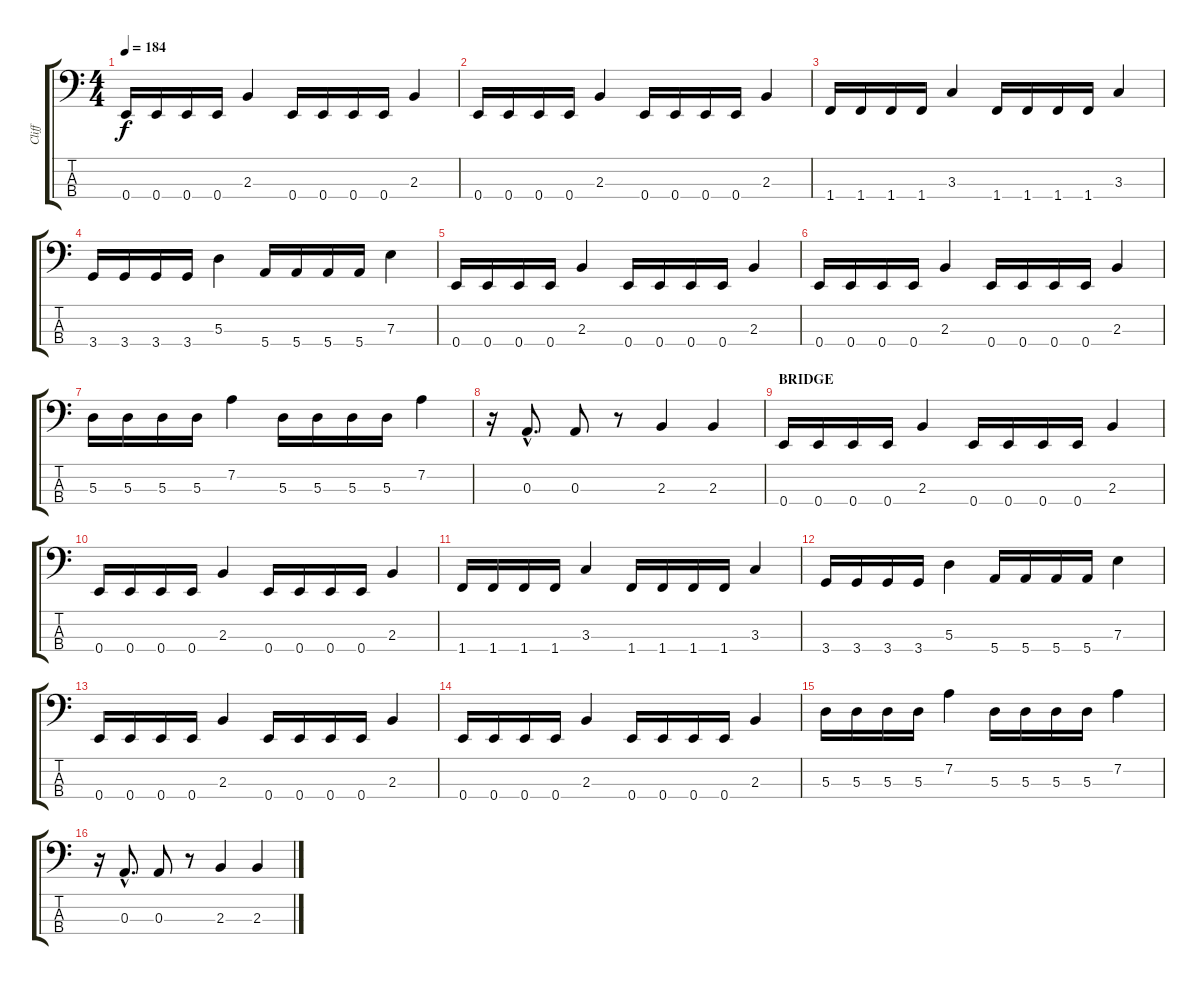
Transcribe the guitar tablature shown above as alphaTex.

\track ("Cliff" "Cliff") {instrument electricbassfinger}
\staff {score tabs}
\tuning (G2 D2 A1 E1) {hide}
\ts (4 4)
\tempo 184
\clef f4
\ks c
0.4.16{dy f} 0.4.16 0.4.16 0.4.16 2.3.4 0.4.16 0.4.16 0.4.16 0.4.16 2.3.4 |
0.4.16 0.4.16 0.4.16 0.4.16 2.3.4 0.4.16 0.4.16 0.4.16 0.4.16 2.3.4 |
1.4.16 1.4.16 1.4.16 1.4.16 3.3.4 1.4.16 1.4.16 1.4.16 1.4.16 3.3.4 |
3.4.16 3.4.16 3.4.16 3.4.16 5.3.4 5.4.16 5.4.16 5.4.16 5.4.16 7.3.4 |
0.4.16 0.4.16 0.4.16 0.4.16 2.3.4 0.4.16 0.4.16 0.4.16 0.4.16 2.3.4 |
0.4.16 0.4.16 0.4.16 0.4.16 2.3.4 0.4.16 0.4.16 0.4.16 0.4.16 2.3.4 |
5.3.16 5.3.16 5.3.16 5.3.16 7.2.4 5.3.16 5.3.16 5.3.16 5.3.16 7.2.4 |
r.16 0.3{hac}.8{d} 0.3.8 r.8 2.3.4 2.3.4 |
\section ("" "BRIDGE")
0.4.16 0.4.16 0.4.16 0.4.16 2.3.4 0.4.16 0.4.16 0.4.16 0.4.16 2.3.4 |
0.4.16 0.4.16 0.4.16 0.4.16 2.3.4 0.4.16 0.4.16 0.4.16 0.4.16 2.3.4 |
1.4.16 1.4.16 1.4.16 1.4.16 3.3.4 1.4.16 1.4.16 1.4.16 1.4.16 3.3.4 |
3.4.16 3.4.16 3.4.16 3.4.16 5.3.4 5.4.16 5.4.16 5.4.16 5.4.16 7.3.4 |
0.4.16 0.4.16 0.4.16 0.4.16 2.3.4 0.4.16 0.4.16 0.4.16 0.4.16 2.3.4 |
0.4.16 0.4.16 0.4.16 0.4.16 2.3.4 0.4.16 0.4.16 0.4.16 0.4.16 2.3.4 |
5.3.16 5.3.16 5.3.16 5.3.16 7.2.4 5.3.16 5.3.16 5.3.16 5.3.16 7.2.4 |
r.16 0.3{hac}.8{d} 0.3.8 r.8 2.3.4 2.3.4
